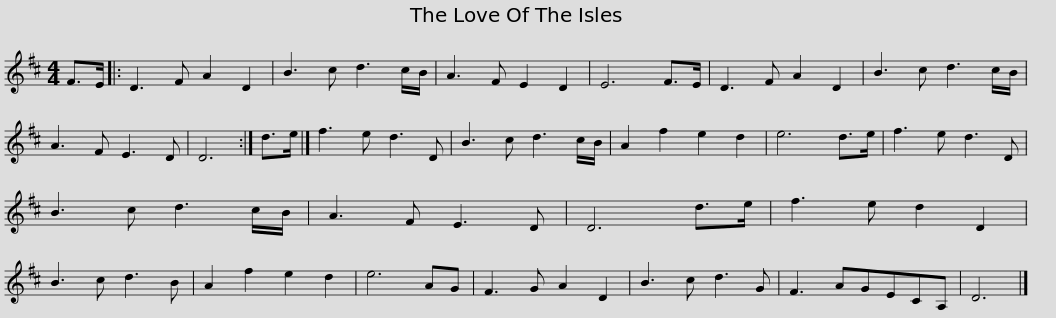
X:1
L:1/8
M:4/4
I:linebreak $
K:D
V:1 treble
V:1
 F>E |: D3 F A2 D2 | B3 c d3 c/B/ | A3 F E2 D2 | E6 F>E | %5
 D3 F A2 D2 | B3 c d3 c/B/ | A3 F E3 D |$ D6 :| d>e |] %10
 f3 e d3 D | B3 c d3 c/B/ | A2 f2 e2 d2 | e6 d>e | f3 e d3 D | %15
 B3 c d3 c/B/ | A3 F E3 D |$ D6 d>e | f3 e d2 D2 | B3 c d3 B | %20
 A2 f2 e2 d2 | e6 AG | F3 G A2 D2 | B3 c d3 G | F3 AGECA, | %25
 D6 |] %26
